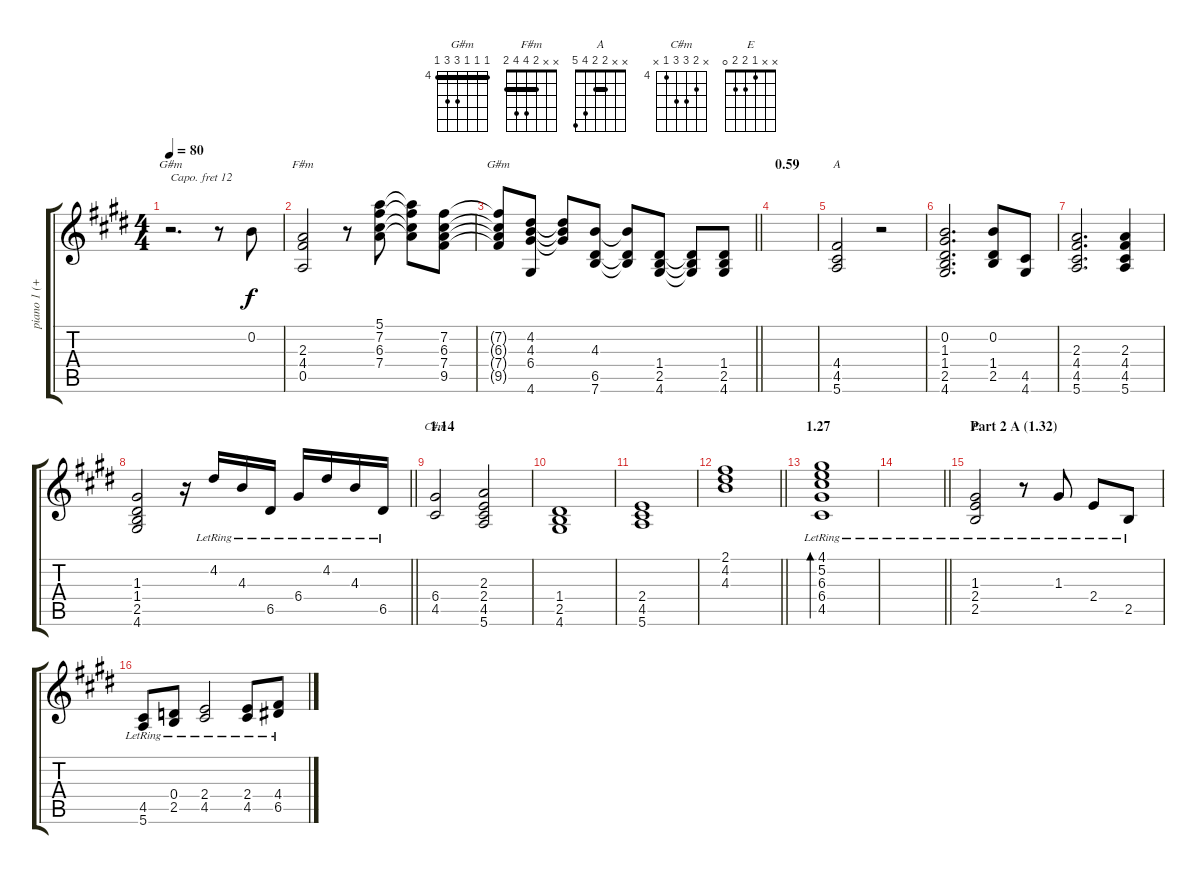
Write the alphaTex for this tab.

\track ("piano 1 (+12)" "piano 1 (+") {instrument acousticgrandpiano}
\staff {score tabs}
\capo 12
\tuning (E4 B3 G3 D3 A2 E2) {hide}
\chord ("G#m" x x 4 6 6 4) {firstfret 4 barre 4}
\chord ("F#m" x x 2 4 4 2) {barre 2}
\chord ("G#m" 4 4 4 6 6 4) {firstfret 4 barre 4}
\chord ("A" x x 2 2 4 5) {barre 2}
\chord ("C#m" x 5 6 6 4 x) {firstfret 4}
\chord ("E" x x 1 2 2 0)
\ts (4 4)
\tempo 80
\clef g2
\ks e
r.2{d ch "G#m" dy f} r.8 0.2.8 |
(2.3 4.4 0.5).2{ch "F#m"} r.8 (5.1 7.2 6.3 7.4).8 (5.1{t} 7.2{t} 6.3{t} 7.4{t}).8 (7.2 6.3 7.4 9.5).8 |
\barLineRight lightlight
(7.2{t} 6.3{t} 7.4{t} 9.5{t}).8{ch "G#m"} (4.2 4.3 6.4 4.6).8 (4.2{t} 4.3{t} 6.4{t}).8 (4.3 6.5 7.6).8 (4.3{t} 6.5{t} 7.6{t}).8 (1.4 2.5 4.6).8 (1.4{t} 2.5{t} 4.6{t}).8 (1.4 2.5 4.6).8 |
\section ("" "0.59")
|
(4.4 4.5 5.6).2{ch "A"} r.2 |
(0.2 1.3 1.4 2.5 4.6).2{d} (0.2 1.4 2.5).8 (4.5 4.6).8 |
(2.3 4.4 4.5 5.6).2{d} (2.3 4.4 4.5 5.6).4 |
\barLineRight lightlight
(1.3 1.4 2.5 4.6).2 r.16 4.2{lr}.16 4.3{lr}.16 6.5{lr}.16 6.4{lr}.16 4.2{lr}.16 4.3{lr}.16 6.5{lr}.16 |
\section ("" "1.14")
(6.4 4.5).2{ch "C#m"} (2.3 2.4 4.5 5.6).2 |
(1.4 2.5 4.6).1 |
(2.4 4.5 5.6).1 |
\barLineRight lightlight
(2.1 4.2 4.3).1 |
\section ("" "1.27")
(4.1{lr} 5.2{lr} 6.3{lr} 6.4{lr} 4.5{lr}).1{bd 60} |
\barLineRight lightlight
|
\section ("" "Part 2 A (1.32)")
(1.3{lr} 2.4{lr} 2.5{lr}).2{ch "E"} r.8 1.3{lr}.8 2.4{lr}.8 2.5{lr}.8 |
(4.5{lr} 5.6{lr}).8 (0.4{lr} 2.5{lr}).8 (2.4{lr} 4.5{lr}).2 (2.4{lr} 4.5{lr}).8 (4.4{lr} 6.5{lr}).8
